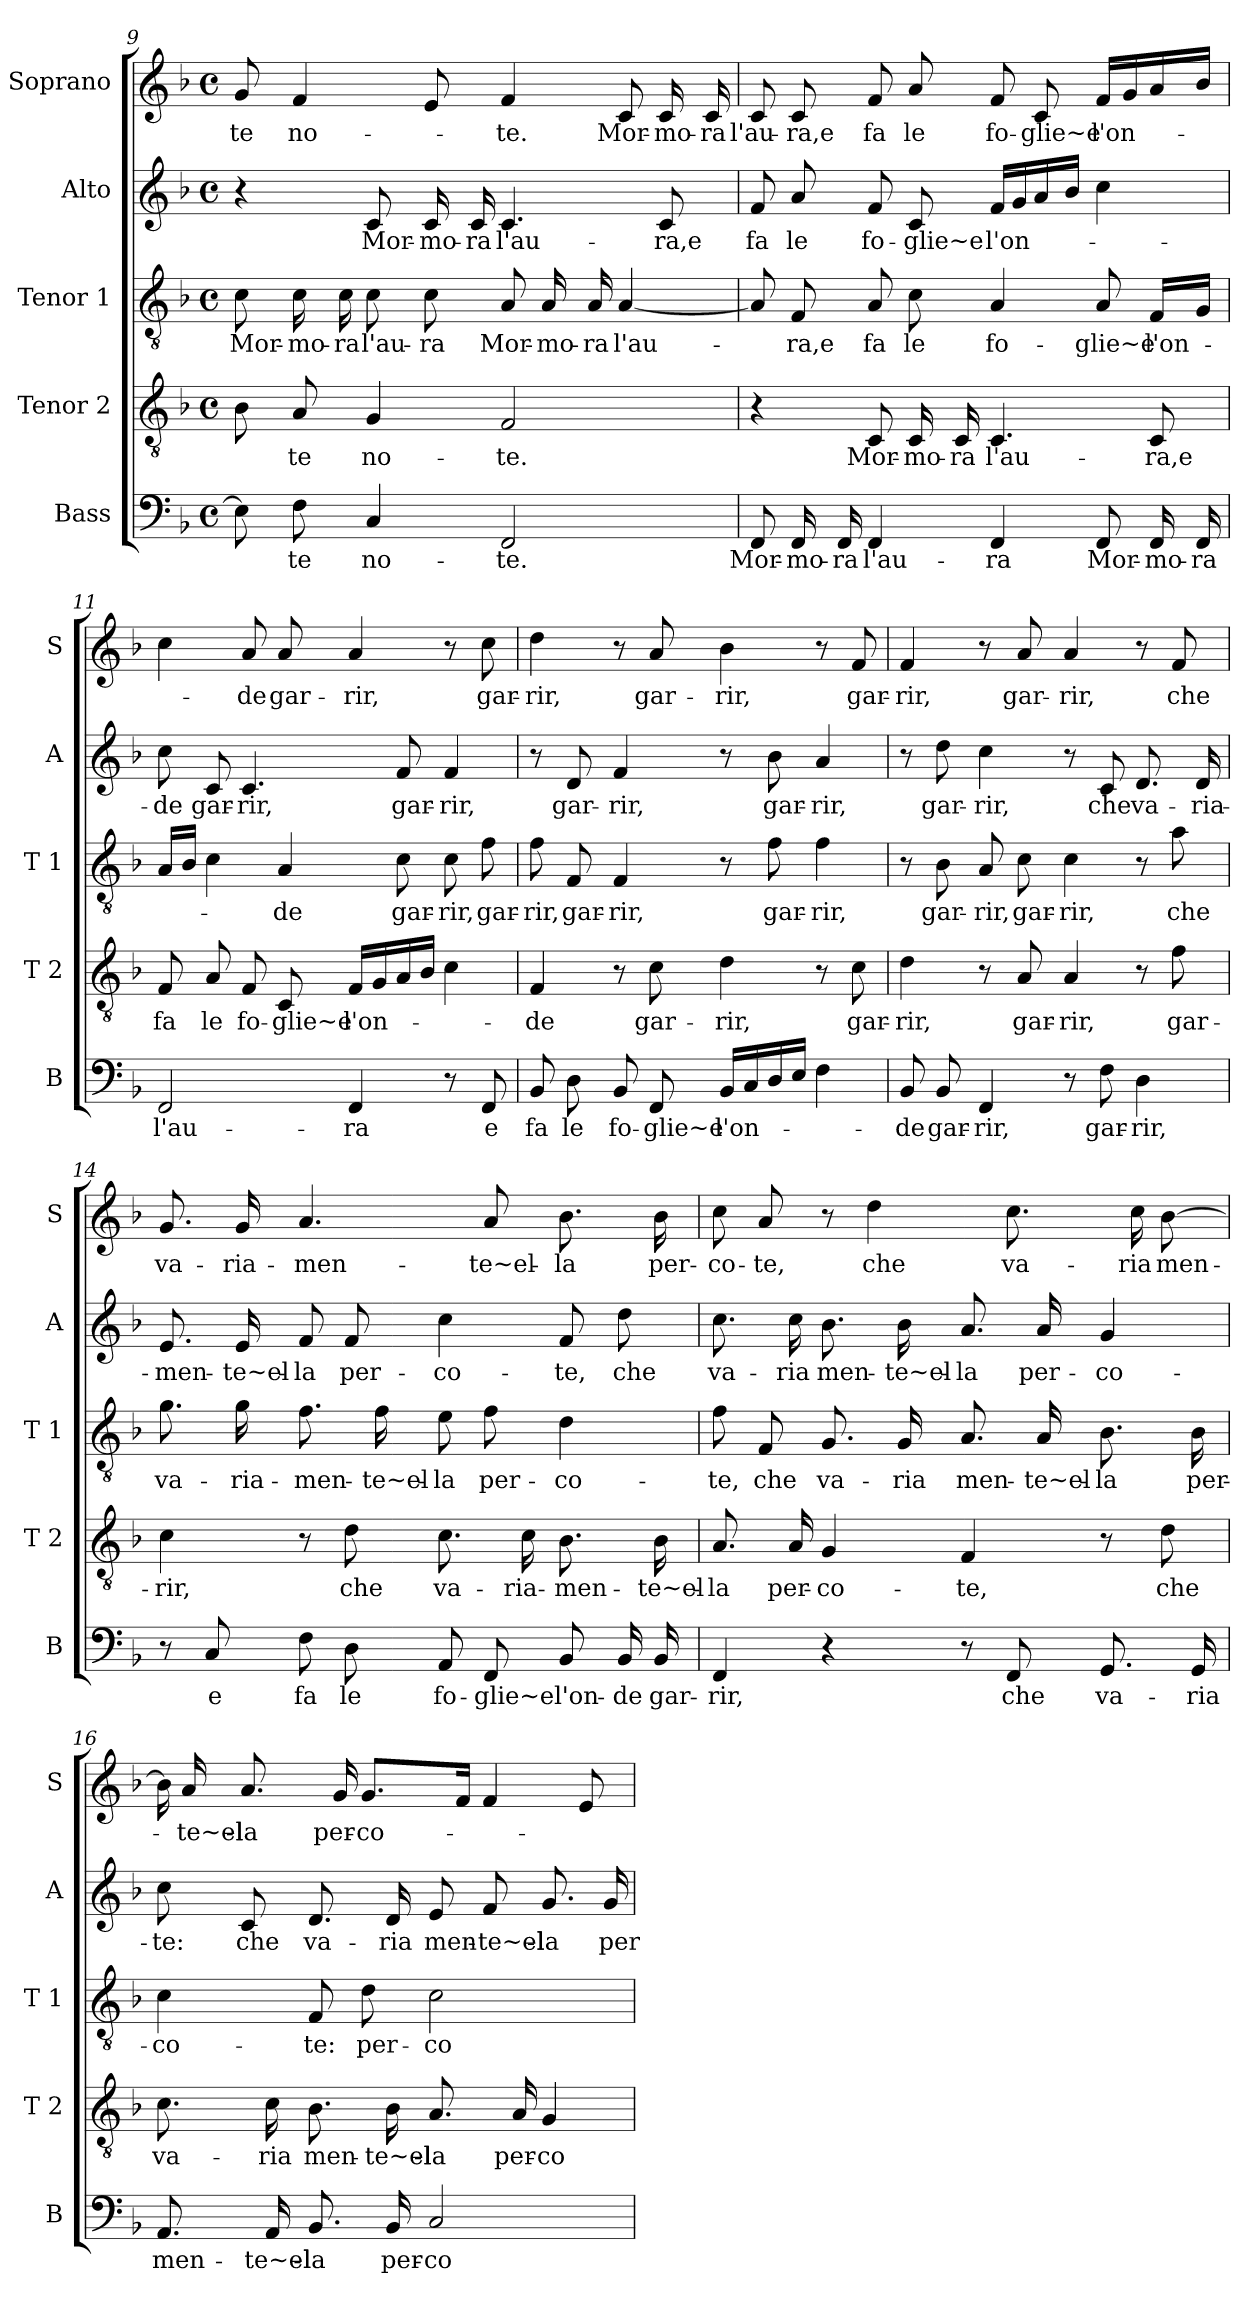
**kern	**text	**kern	**text	**kern	**text	**kern	**text	**kern	**text
*part5	*part5	*part4	*part4	*part3	*part3	*part2	*part2	*part1	*part1
*staff5	*staff5	*staff4	*staff4	*staff3	*staff3	*staff2	*staff2	*staff1	*staff1
*I"Bass	*	*I"Tenor 2	*	*I"Tenor 1	*	*I"Alto	*	*I"Soprano	*
*I'B	*	*I'T 2	*	*I'T 1	*	*I'A	*	*I'S	*
!!LO:LB:g=z
*clefF4	*	*clefGv2	*	*clefGv2	*	*clefG2	*	*clefG2	*
*k[b-]	*	*k[b-]	*	*k[b-]	*	*k[b-]	*	*k[b-]	*
*F:	*	*F:	*	*F:	*	*F:	*	*F:	*
*M4/4	*	*M4/4	*	*M4/4	*	*M4/4	*	*M4/4	*
*met(c)	*	*met(c)	*	*met(c)	*	*met(c)	*	*met(c)	*
=9	=9	=9	=9	=9	=9	=9	=9	=9	=9
8E-\]	.	8B-\	.	8c\	Mor-	4r	.	8g/	-te
8F\	-te	8A/	-te	16c\	-mo-	.	.	4f/	no-
.	.	.	.	16c\	-ra	.	.	.	.
4C/	no-	4G/	no-	8c\	l'au-	8c/	Mor-	.	.
.	.	.	.	8c\	-ra	16c/	-mo-	8e/	.
.	.	.	.	.	.	16c/	-ra	.	.
2FF/	-te.	2F/	-te.	8A/	Mor-	4.c/	l'au-	4f/	-te.
.	.	.	.	16A/	-mo-	.	.	.	.
.	.	.	.	16A/	-ra	.	.	.	.
.	.	.	.	[4A/	l'au-	.	.	8c/	Mor-
.	.	.	.	.	.	8c/	-ra,e	16c/	-mo-
.	.	.	.	.	.	.	.	16c/	-ra
=10	=10	=10	=10	=10	=10	=10	=10	=10	=10
8FF/	Mor-	4r	.	8A/]	.	8f/	fa	8c/	l'au-
16FF/	-mo-	.	.	8F/	-ra,e	8a/	le	8c/	-ra,e
16FF/	-ra	.	.	.	.	.	.	.	.
4FF/	l'au-	8C/	Mor-	8A/	fa	8f/	fo-	8f/	fa
.	.	16C/	-mo-	8c\	le	8c/	-glie~e	8a/	le
.	.	16C/	-ra	.	.	.	.	.	.
4FF/	-ra	4.C/	l'au-	4A/	fo-	16f/LL	l'on-	8f/	fo-
.	.	.	.	.	.	16g/	.	.	.
.	.	.	.	.	.	16a/	.	8c/	-glie~e
.	.	.	.	.	.	16b-/JJ	.	.	.
8FF/	Mor-	.	.	8A/	-glie~e	4cc\	.	16f/LL	l'on-
.	.	.	.	.	.	.	.	16g/	.
16FF/	-mo-	8C/	-ra,e	16F/LL	l'on-	.	.	16a/	.
16FF/	-ra	.	.	16G/JJ	.	.	.	16b-/JJ	.
!!LO:LB:g=z
=11	=11	=11	=11	=11	=11	=11	=11	=11	=11
2FF/	l'au-	8F/	fa	16A/LL	.	8cc\	-de	4cc\	.
.	.	.	.	16B-/JJ	.	.	.	.	.
.	.	8A/	le	4c\	.	8c/	gar-	.	.
.	.	8F/	fo-	.	.	4.c/	-rir,	8a/	-de
.	.	8C/	-glie~e	4A/	-de	.	.	8a/	gar-
4FF/	-ra	16F/LL	l'on-	.	.	.	.	4a/	-rir,
.	.	16G/	.	.	.	.	.	.	.
.	.	16A/	.	8c\	gar-	8f/	gar-	.	.
.	.	16B-/JJ	.	.	.	.	.	.	.
8r	.	4c\	.	8c\	-rir,	4f/	-rir,	8r	.
8FF/	e	.	.	8f\	gar-	.	.	8cc\	gar-
=12	=12	=12	=12	=12	=12	=12	=12	=12	=12
8BB-/	fa	4F/	-de	8f\	-rir,	8r	.	4dd\	-rir,
8D\	le	.	.	8F/	gar-	8d/	gar-	.	.
8BB-/	fo-	8r	.	4F/	-rir,	4f/	-rir,	8r	.
8FF/	-glie~e	8c\	gar-	.	.	.	.	8a/	gar-
16BB-/LL	l'on-	4d\	-rir,	8r	.	8r	.	4b-\	-rir,
16C/	.	.	.	.	.	.	.	.	.
16D/	.	.	.	8f\	gar-	8b-\	gar-	.	.
16E/JJ	.	.	.	.	.	.	.	.	.
4F\	.	8r	.	4f\	-rir,	4a/	-rir,	8r	.
.	.	8c\	gar-	.	.	.	.	8f/	gar-
=13	=13	=13	=13	=13	=13	=13	=13	=13	=13
8BB-/	-de	4d\	-rir,	8r	.	8r	.	4f/	-rir,
8BB-/	gar-	.	.	8B-\	gar-	8dd\	gar-	.	.
4FF/	-rir,	8r	.	8A/	-rir,	4cc\	-rir,	8r	.
.	.	8A/	gar-	8c\	gar-	.	.	8a/	gar-
8r	.	4A/	-rir,	4c\	-rir,	8r	.	4a/	-rir,
8F\	gar-	.	.	.	.	8c/	che	.	.
4D\	-rir,	8r	.	8r	.	8.d/	va-	8r	.
.	.	8f\	gar-	8a\	che	.	.	8f/	che
.	.	.	.	.	.	16d/	-ria-	.	.
!!LO:PB:g=z
=14	=14	=14	=14	=14	=14	=14	=14	=14	=14
8r	.	4c\	-rir,	8.g\	va-	8.e/	-men-	8.g/	va-
8C/	e	.	.	.	.	.	.	.	.
.	.	.	.	16g\	-ria-	16e/	-te~el-	16g/	-ria-
8F\	fa	8r	.	8.f\	-men-	8f/	-la	4.a/	-men-
8D\	le	8d\	che	.	.	8f/	per-	.	.
.	.	.	.	16f\	-te~el-	.	.	.	.
8AA/	fo-	8.c\	va-	8e\	-la	4cc\	-co-	.	.
8FF/	-glie~e	.	.	8f\	per-	.	.	8a/	-te~el-
.	.	16c\	-ria-	.	.	.	.	.	.
8BB-/	l'on-	8.B-\	-men-	4d\	-co-	8f/	-te,	8.b-\	-la
16BB-/	-de	.	.	.	.	8dd\	che	.	.
16BB-/	gar-	16B-\	-te~el-	.	.	.	.	16b-\	per-
=15	=15	=15	=15	=15	=15	=15	=15	=15	=15
4FF/	-rir,	8.A/	-la	8f\	-te,	8.cc\	va-	8cc\	-co-
.	.	.	.	8F/	che	.	.	8a/	-te,
.	.	16A/	per-	.	.	16cc\	-ria	.	.
4r	.	4G/	-co-	8.G/	va-	8.b-\	men-	8r	.
.	.	.	.	.	.	.	.	4dd\	che
.	.	.	.	16G/	-ria	16b-\	-te~el-	.	.
8r	.	4F/	-te,	8.A/	men-	8.a/	-la	.	.
8FF/	che	.	.	.	.	.	.	8.cc\	va-
.	.	.	.	16A/	-te~el-	16a/	per-	.	.
8.GG/	va-	8r	.	8.B-\	-la	4g/	-co-	.	.
.	.	.	.	.	.	.	.	16cc\	-ria
.	.	8d\	che	.	.	.	.	[8b-\	men-
16GG/	-ria	.	.	16B-\	per-	.	.	.	.
=16	=16	=16	=16	=16	=16	=16	=16	=16	=16
8.AA/	men-	8.c\	va-	4c\	-co-	8cc\	-te:	16b-\]	.
.	.	.	.	.	.	.	.	16a/	-te~el-
.	.	.	.	.	.	8c/	che	8.a/	-la
16AA/	-te~el-	16c\	-ria	.	.	.	.	.	.
8.BB-/	-la	8.B-\	men-	8F/	-te:	8.d/	va-	.	.
.	.	.	.	.	.	.	.	16g/	per-
.	.	.	.	8d\	per-	.	.	8.g/L	-co-
16BB-/	per-	16B-\	-te~el-	.	.	16d/	-ria	.	.
2C/	-co-	8.A/	-la	2c\	-co-	8e/	men-	.	.
.	.	.	.	.	.	.	.	16f/Jk	.
.	.	.	.	.	.	8f/	-te~el-	4f/	.
.	.	16A/	per-	.	.	.	.	.	.
.	.	4G/	-co-	.	.	8.g/	-la	.	.
.	.	.	.	.	.	.	.	8e/	.
.	.	.	.	.	.	16g/	per-	.	.
=	=	=	=	=	=	=	=	=	=
*-	*-	*-	*-	*-	*-	*-	*-	*-	*-
